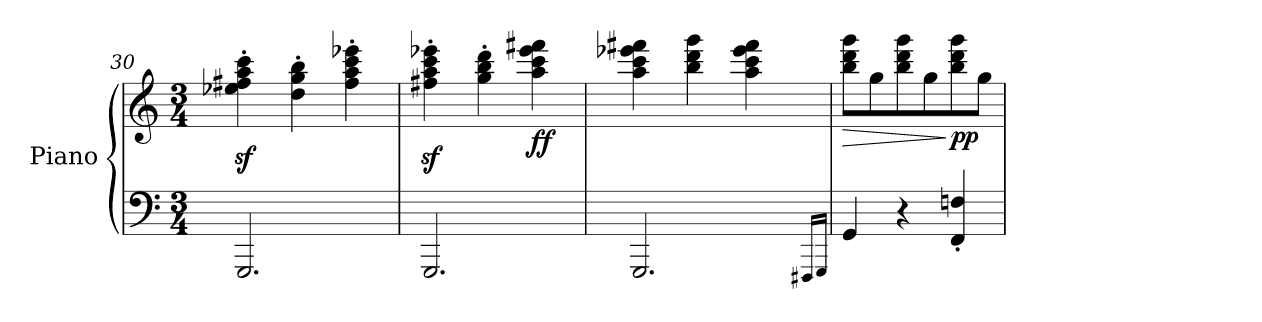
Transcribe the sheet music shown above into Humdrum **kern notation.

**kern	**kern	**dynam
*part1	*part1	*part1
*staff2	*staff1	*staff1/2
*I"Piano	*	*
*I'Pno.	*	*
*clefF4	*clefG2	*
*k[]	*k[]	*
*M3/4	*M3/4	*
=30	=30	=30
*^	*	*
2.GGG/	8AAA!yy	4ee-X\z<' 4ff#X\z<' 4aa\z<' 4ccc\z<'	.
.	8GGG!yy	.	.
.	8AAA!yy	4dd\' 4gg\' 4bb\'	.
.	8GGG!yy	.	.
.	8AAA!yy	4ff#\' 4aa\' 4ccc\' 4eee-X\'	.
.	8GGG!yy	.	.
=31	=31	=31	=31
2.GGG/	8AAA!yy	4ff#X\z<' 4aa\z<' 4ccc\z<' 4eee-X\z<'	.
.	8GGG!yy	.	.
.	8AAA!yy	4gg\' 4bb\' 4ddd\'	.
.	8GGG!yy	.	.
!	!	!	!LO:DY:b
.	8AAA!yy	4aa\ 4ccc\ 4eee-\ 4fff#X\	ff
.	8GGG!yy	.	.
=32	=32	=32	=32
2.GGG/	8AAA!yy	4aa\ 4ccc\ 4eee-X\ 4fff#X\	.
.	8GGG!yy	.	.
.	8AAA!yy	4bb\ 4ddd\ 4ggg\	.
.	8GGG!yy	.	.
.	8FFF#!yy	4aa\ 4ccc\ 4eee-\ 4fff#\	.
.	8GGG!yy	.	.
*v	*v	*	*
16qFFF#X/LL	.	.
16qGGG/JJ	.	.
=33	=33	=33
!	!	!LO:HP:b
4GG/	8bb\ 8ddd\ 8ggg\L	>
.	8gg\	.
4r	8bb\ 8ddd\ 8ggg\	.
.	8gg\	.
!	!	!LO:DY:n=1:b
4FF/' 4Fn/'	8bb\ 8ddd\ 8ggg\	] pp
.	8gg\J	.
=	=	=
*-	*-	*-
